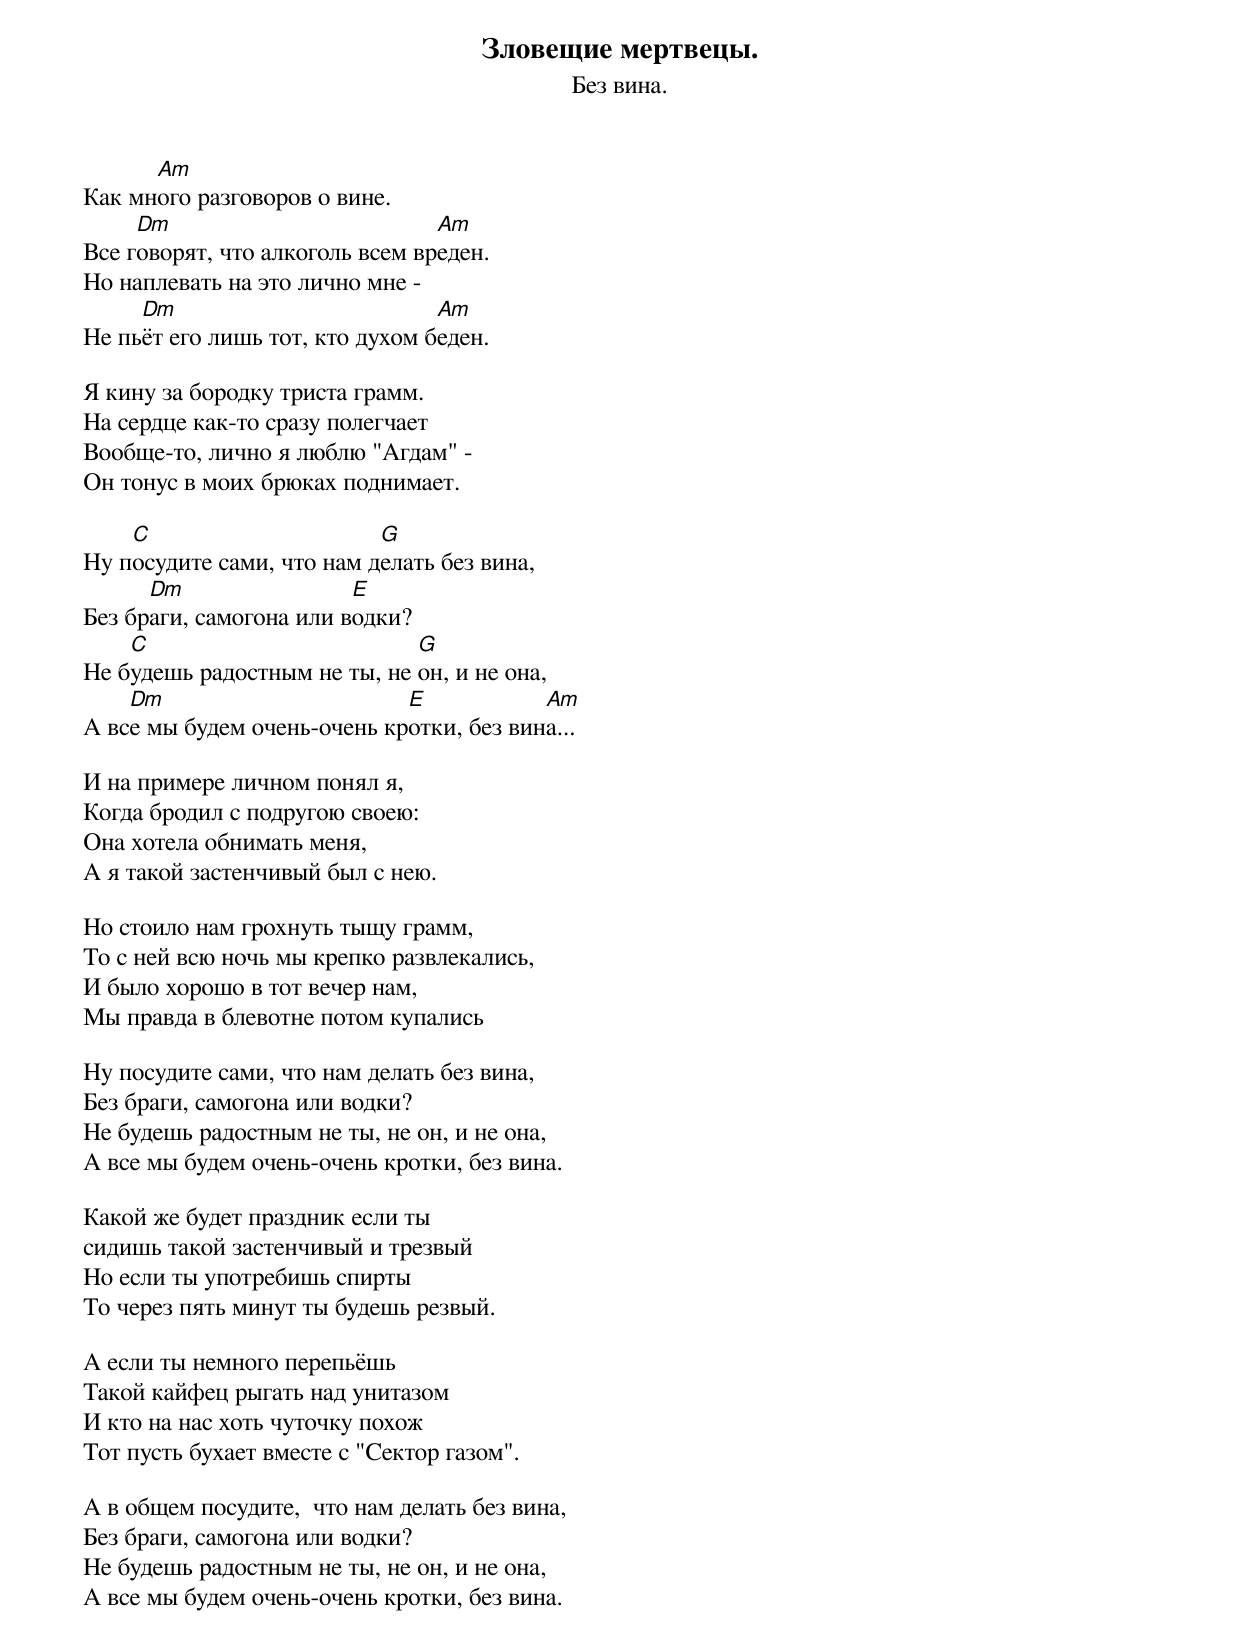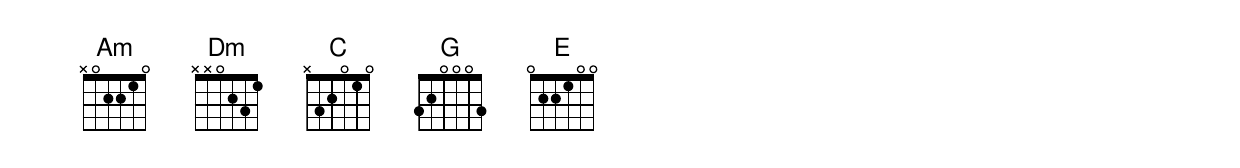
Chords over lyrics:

Зловещие мертвецы.
Без вина.

      Am
Как много разговоров о вине.
     Dm                          Am
Все говорят, что алкоголь всем вреден.
Но наплевать на это лично мне -
     Dm                          Am
Не пьёт его лишь тот, кто духом беден.

Я кину за бородку триста грамм.
На сердце как-то сразу полегчает
Вообще-то, лично я люблю "Агдам" -
Он тонус в моих брюках поднимает.

    C                      G
Ну посудите сами, что нам делать без вина,
      Dm                 E
Без браги, самогона или водки?
    C                         G
Не будешь радостным не ты, не он, и не она,
    Dm                       E            Am
А все мы будем очень-очень кротки, без вина...

И на примере личном понял я,
Когда бродил с подругою своею:
Она хотела обнимать меня,
А я такой застенчивый был с нею.

Но стоило нам грохнуть тыщу грамм,
То с ней всю ночь мы крепко развлекались,
И было хорошо в тот вечер нам,
Мы правда в блевотне потом купались

Ну посудите сами, что нам делать без вина,
Без браги, самогона или водки?
Не будешь радостным не ты, не он, и не она,
А все мы будем очень-очень кротки, без вина.

Какой же будет праздник если ты
сидишь такой застенчивый и трезвый
Но если ты употребишь спирты
То через пять минут ты будешь резвый.

А если ты немного перепьёшь
Такой кайфец рыгать над унитазом
И кто на нас хоть чуточку похож
Тот пусть бухает вместе с "Сектор газом".

А в общем посудите,  что нам делать без вина,
Без браги, самогона или водки?
Не будешь радостным не ты, не он, и не она,
А все мы будем очень-очень кротки, без вина.
